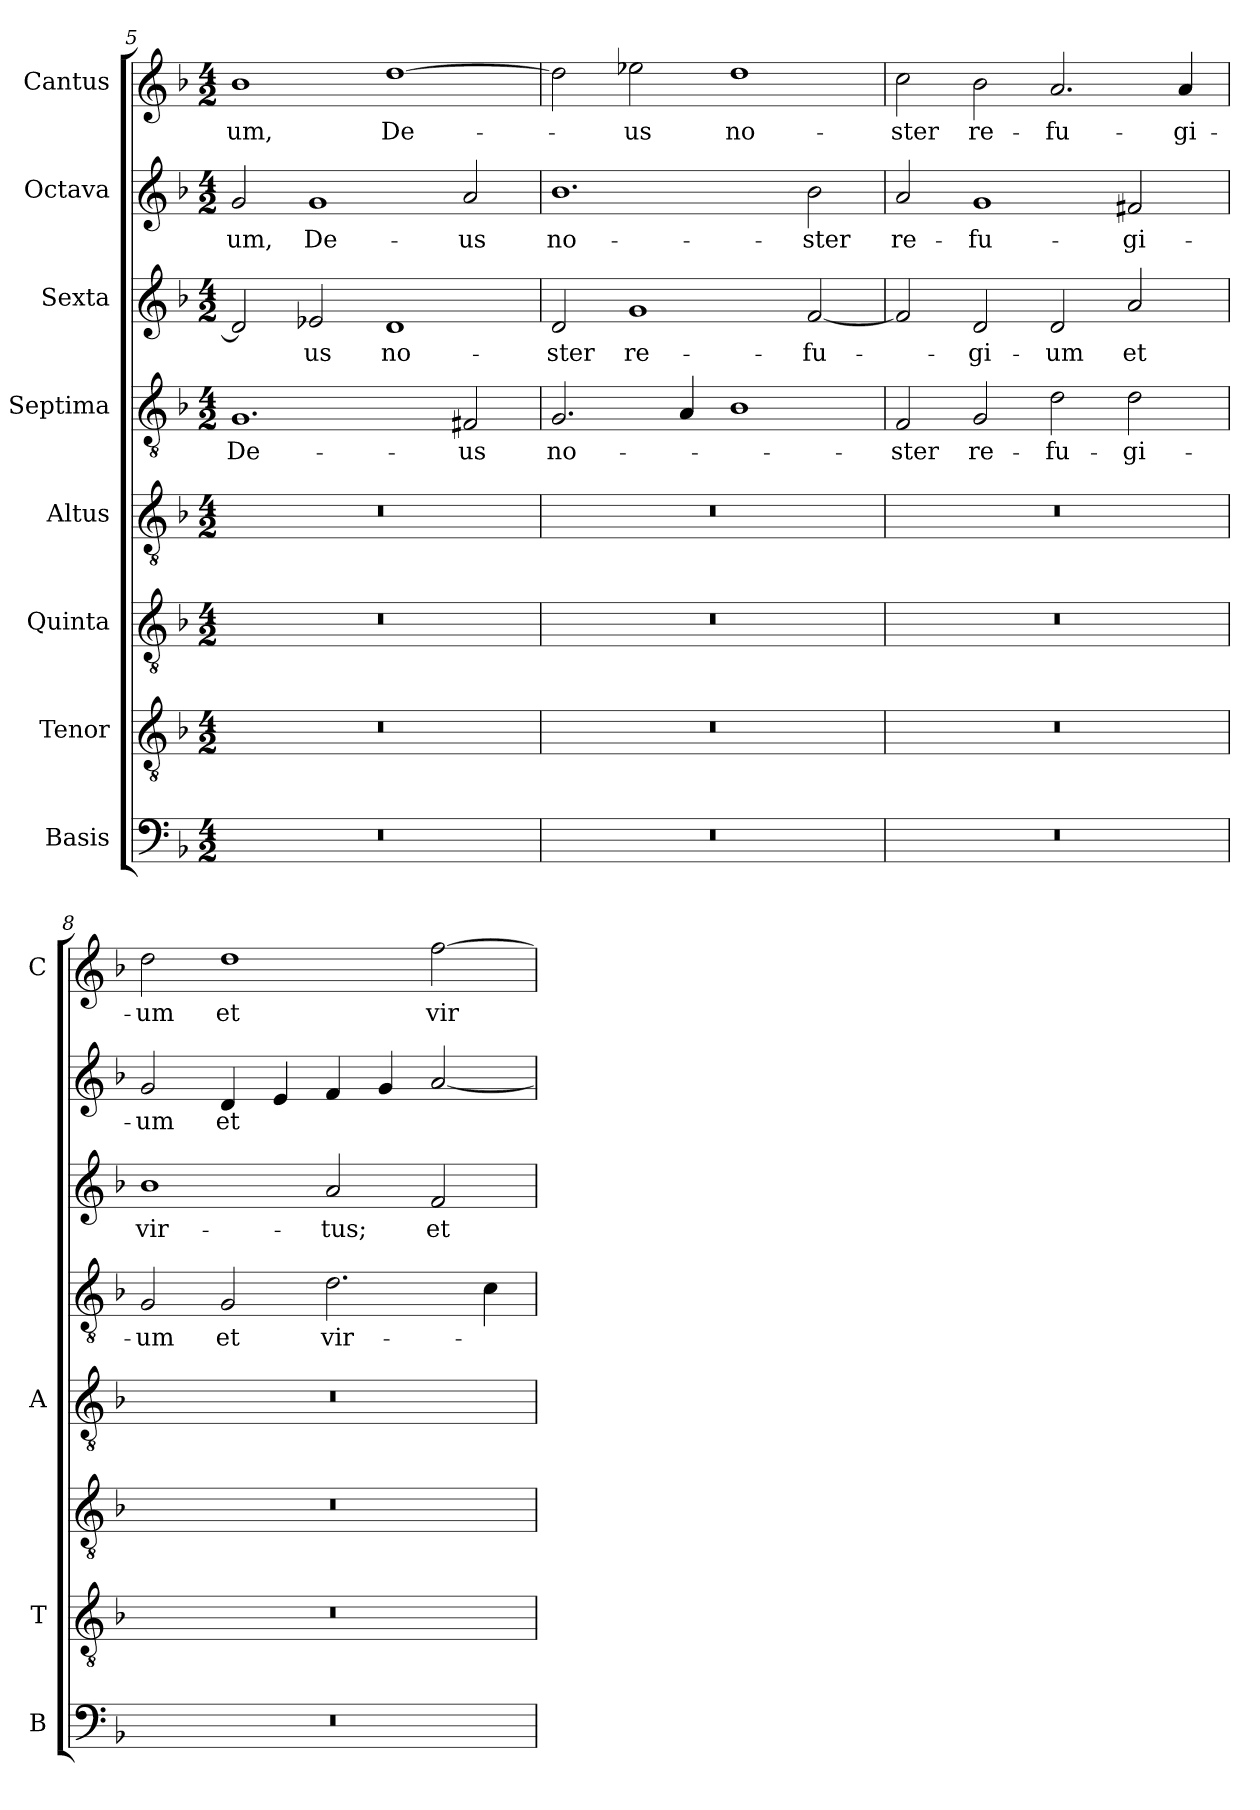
**kern	**kern	**kern	**kern	**kern	**text	**kern	**text	**kern	**text	**kern	**text
*part8	*part7	*part6	*part5	*part4	*part4	*part3	*part3	*part2	*part2	*part1	*part1
*staff8	*staff7	*staff6	*staff5	*staff4	*staff4	*staff3	*staff3	*staff2	*staff2	*staff1	*staff1
*I"Basis	*I"Tenor	*I"Quinta	*I"Altus	*I"Septima	*	*I"Sexta	*	*I"Octava	*	*I"Cantus	*
*I'B	*I'T	*	*I'A	*	*	*	*	*	*	*I'C	*
*clefF4	*clefGv2	*clefGv2	*clefGv2	*clefGv2	*	*clefG2	*	*clefG2	*	*clefG2	*
*k[b-]	*k[b-]	*k[b-]	*k[b-]	*k[b-]	*	*k[b-]	*	*k[b-]	*	*k[b-]	*
*F:	*F:	*F:	*F:	*F:	*	*F:	*	*F:	*	*F:	*
*M4/2	*M4/2	*M4/2	*M4/2	*M4/2	*	*M4/2	*	*M4/2	*	*M4/2	*
=5	=5	=5	=5	=5	=5	=5	=5	=5	=5	=5	=5
!	!	!	!	!	!LO:LY:b	!	!	!	!LO:LY:b	!	!LO:LY:b
0r	0r	0r	0r	1.G	De-	2d/]	.	2g/	-um,	1b-	-um,
!	!	!	!	!	!	!	!LO:LY:b	!	!LO:LY:b	!	!
.	.	.	.	.	.	2e-X/	-us	1g	De-	.	.
!	!	!	!	!	!	!	!LO:LY:b	!	!	!	!LO:LY:b
.	.	.	.	.	.	1d	no-	.	.	[1dd	De-
!	!	!	!	!	!LO:LY:b	!	!	!	!LO:LY:b	!	!
.	.	.	.	2F#X/	-us	.	.	2a/	-us	.	.
!!LO:LB:g=z
=6	=6	=6	=6	=6	=6	=6	=6	=6	=6	=6	=6
!	!	!	!	!	!LO:LY:b	!	!LO:LY:b	!	!LO:LY:b	!	!
0r	0r	0r	0r	2.G/	no-	2d/	-ster	1.b-	no-	2dd\]	.
!	!	!	!	!	!	!	!LO:LY:b	!	!	!	!LO:LY:b
.	.	.	.	.	.	1g	re-	.	.	2ee-X\	-us
.	.	.	.	4A/	.	.	.	.	.	.	.
!	!	!	!	!	!	!	!	!	!	!	!LO:LY:b
.	.	.	.	1B-	.	.	.	.	.	1dd	no-
!	!	!	!	!	!	!	!LO:LY:b	!	!LO:LY:b	!	!
.	.	.	.	.	.	[2f/	-fu-	2b-\	-ster	.	.
=7	=7	=7	=7	=7	=7	=7	=7	=7	=7	=7	=7
!	!	!	!	!	!LO:LY:b	!	!	!	!LO:LY:b	!	!LO:LY:b
0r	0r	0r	0r	2F/	-ster	2f/]	.	2a/	re-	2cc\	-ster
!	!	!	!	!	!LO:LY:b	!	!LO:LY:b	!	!LO:LY:b	!	!LO:LY:b
.	.	.	.	2G/	re-	2d/	-gi-	1g	-fu-	2b-\	re-
!	!	!	!	!	!LO:LY:b	!	!LO:LY:b	!	!	!	!LO:LY:b
.	.	.	.	2d\	-fu-	2d/	-um	.	.	2.a/	-fu-
!	!	!	!	!	!LO:LY:b	!	!LO:LY:b	!	!LO:LY:b	!	!
.	.	.	.	2d\	-gi-	2a/	et	2f#X/	-gi-	.	.
!	!	!	!	!	!	!	!	!	!	!	!LO:LY:b
.	.	.	.	.	.	.	.	.	.	4a/	-gi-
=8	=8	=8	=8	=8	=8	=8	=8	=8	=8	=8	=8
!	!	!	!	!	!LO:LY:b	!	!LO:LY:b	!	!LO:LY:b	!	!LO:LY:b
0r	0r	0r	0r	2G/	-um	1b-	vir-	2g/	-um	2dd\	-um
!	!	!	!	!	!LO:LY:b	!	!	!	!LO:LY:b	!	!LO:LY:b
.	.	.	.	2G/	et	.	.	4d/	et	1dd	et
.	.	.	.	.	.	.	.	4e/	.	.	.
!	!	!	!	!	!LO:LY:b	!	!LO:LY:b	!	!	!	!
.	.	.	.	2.d\	vir-	2a/	-tus;	4f/	.	.	.
.	.	.	.	.	.	.	.	4g/	.	.	.
!	!	!	!	!	!	!	!LO:LY:b	!	!	!	!LO:LY:b
.	.	.	.	.	.	2f/	et	[2a/	.	[2ff\	vir-
.	.	.	.	4c\	.	.	.	.	.	.	.
=	=	=	=	=	=	=	=	=	=	=	=
*-	*-	*-	*-	*-	*-	*-	*-	*-	*-	*-	*-
